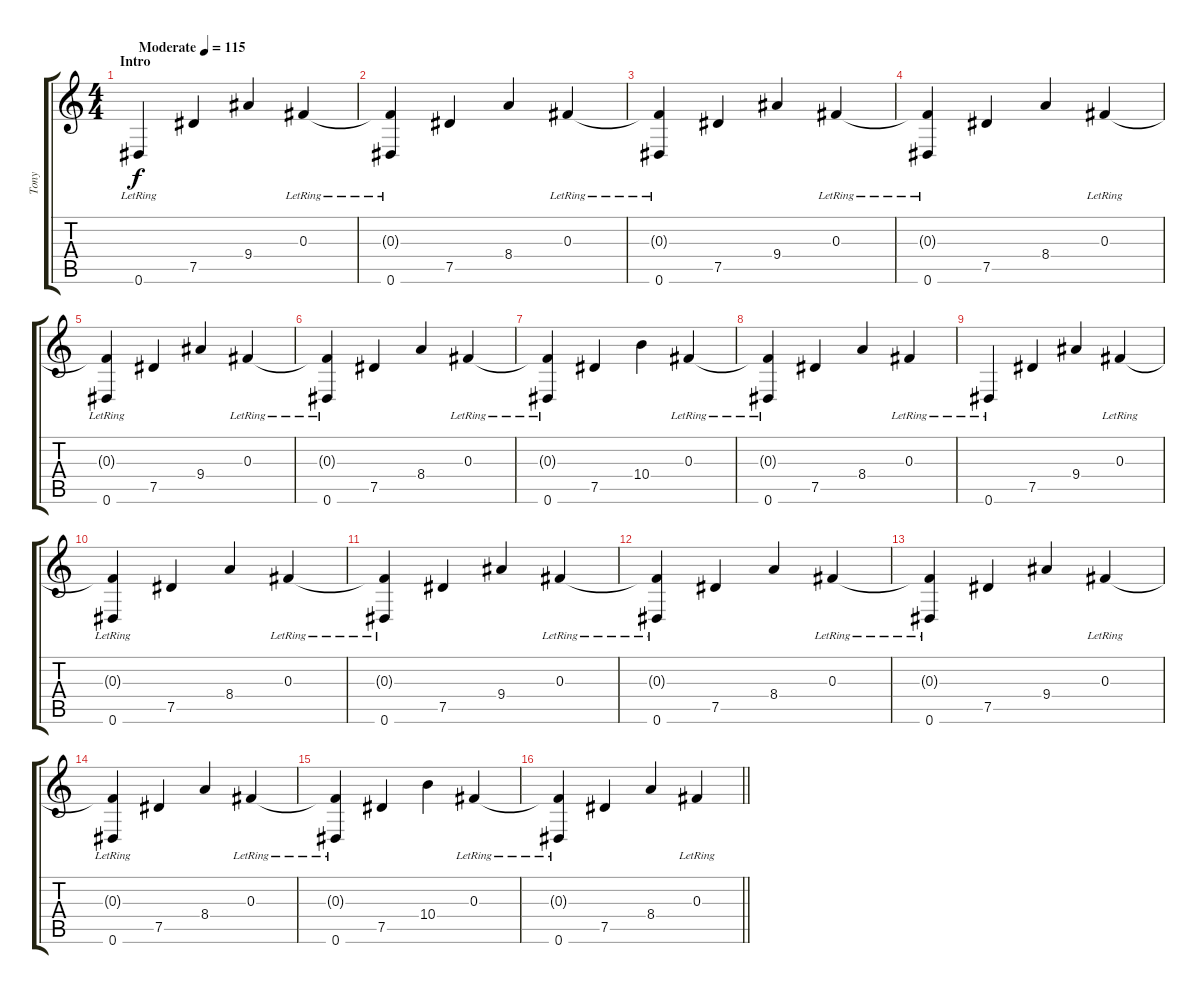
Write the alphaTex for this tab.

\track ("Tony" "Tony") {instrument distortionguitar}
\staff {score tabs}
\tuning (Eb4 Bb3 Gb3 Db3 Ab2 Eb2) {hide}
\ts (4 4)
\section ("" "Intro")
\tempo (115 "Moderate")
\clef g2
\ks c
0.6{lr}.4{dy f instrument distortionguitar} 7.5.4 9.4.4 0.3{lr}.4 |
(0.3{lr t} 0.6).4 7.5.4 8.4.4 0.3{lr}.4 |
(0.3{lr t} 0.6).4 7.5.4 9.4.4 0.3{lr}.4 |
(0.3{lr t} 0.6).4 7.5.4 8.4.4 0.3{lr}.4 |
(0.3{lr t} 0.6).4 7.5.4 9.4.4 0.3{lr}.4 |
(0.3{lr t} 0.6).4 7.5.4 8.4.4 0.3{lr}.4 |
(0.3{lr t} 0.6).4 7.5.4 10.4.4 0.3{lr}.4 |
(0.3{lr t} 0.6).4 7.5.4 8.4.4 0.3{lr}.4 |
0.6{lr}.4 7.5.4 9.4.4 0.3{lr}.4 |
(0.3{lr t} 0.6).4 7.5.4 8.4.4 0.3{lr}.4 |
(0.3{lr t} 0.6).4 7.5.4 9.4.4 0.3{lr}.4 |
(0.3{lr t} 0.6).4 7.5.4 8.4.4 0.3{lr}.4 |
(0.3{lr t} 0.6).4 7.5.4 9.4.4 0.3{lr}.4 |
(0.3{lr t} 0.6).4 7.5.4 8.4.4 0.3{lr}.4 |
(0.3{lr t} 0.6).4 7.5.4 10.4.4 0.3{lr}.4 |
\barLineRight lightlight
(0.3{lr t} 0.6).4 7.5.4 8.4.4 0.3{lr}.4
